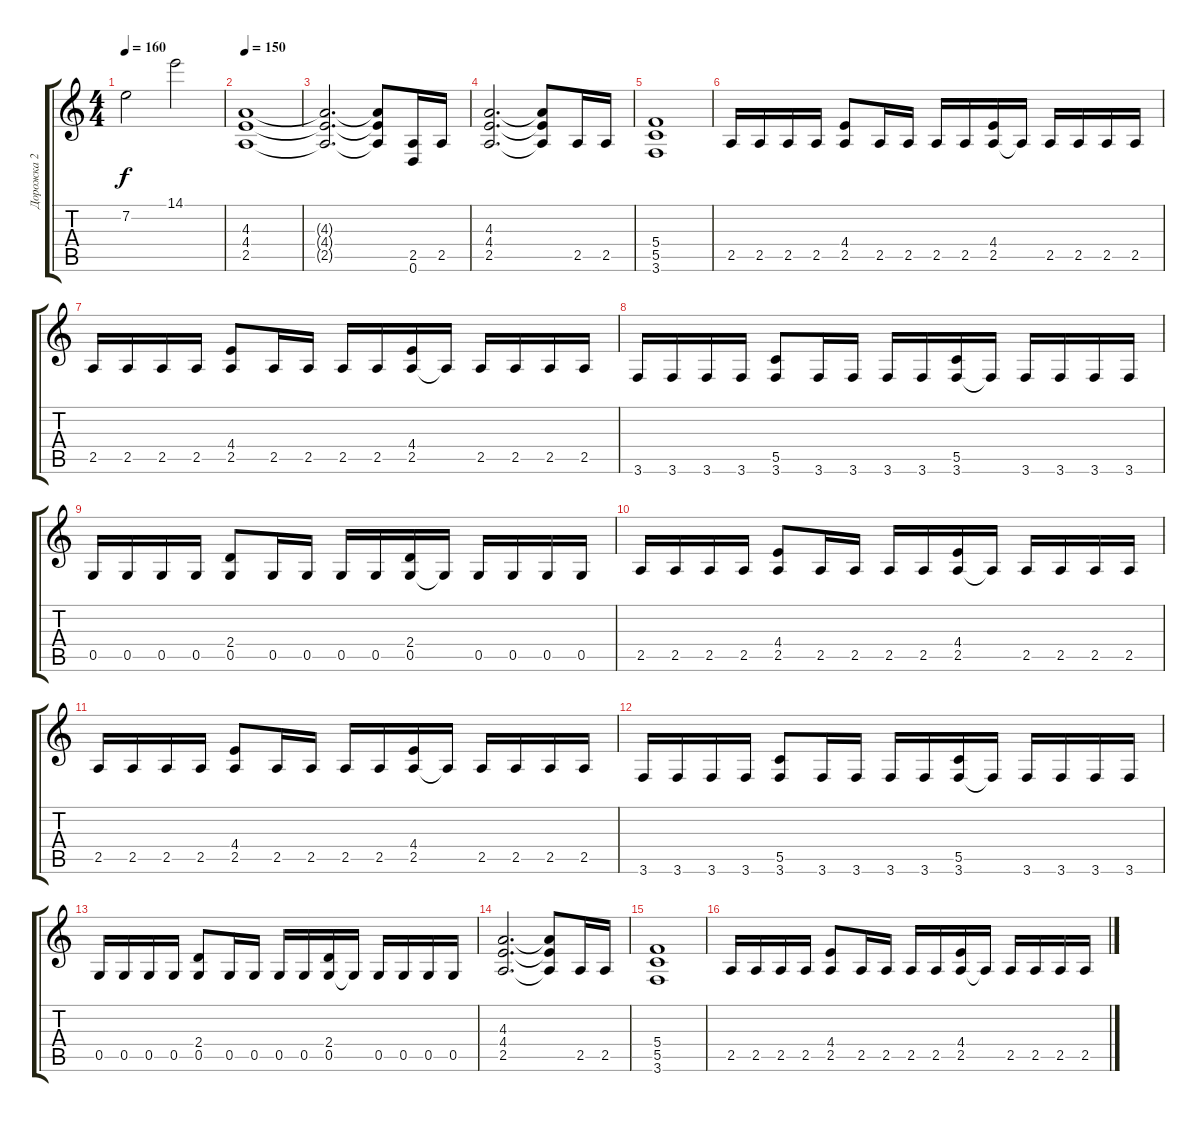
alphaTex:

\track ("Дорожка 2" "Дорожка 2") {instrument distortionguitar}
\staff {score tabs}
\tuning (D4 A3 F3 C3 G2 D2) {hide}
\ts (4 4)
\tempo 160
\clef g2
\ks c
7.2.2{dy f} 14.1.2 |
\tempo 150
(4.3 4.4 2.5).1 |
(4.3{t} 4.4{t} 2.5{t}).2{d} (4.3{t} 4.4{t} 2.5{t}).8 (2.5 0.6).16 2.5.16 |
(4.3 4.4 2.5).2{d} (4.3{t} 4.4{t} 2.5{t}).8 2.5.16 2.5.16 |
(5.4 5.5 3.6).1 |
2.5.16 2.5.16 2.5.16 2.5.16 (4.4 2.5).8 2.5.16 2.5.16 2.5.16 2.5.16 (4.4 2.5).16 2.5{t}.16 2.5.16 2.5.16 2.5.16 2.5.16 |
2.5.16 2.5.16 2.5.16 2.5.16 (4.4 2.5).8 2.5.16 2.5.16 2.5.16 2.5.16 (4.4 2.5).16 2.5{t}.16 2.5.16 2.5.16 2.5.16 2.5.16 |
3.6.16 3.6.16 3.6.16 3.6.16 (5.5 3.6).8 3.6.16 3.6.16 3.6.16 3.6.16 (5.5 3.6).16 3.6{t}.16 3.6.16 3.6.16 3.6.16 3.6.16 |
0.5.16 0.5.16 0.5.16 0.5.16 (2.4 0.5).8 0.5.16 0.5.16 0.5.16 0.5.16 (2.4 0.5).16 0.5{t}.16 0.5.16 0.5.16 0.5.16 0.5.16 |
2.5.16 2.5.16 2.5.16 2.5.16 (4.4 2.5).8 2.5.16 2.5.16 2.5.16 2.5.16 (4.4 2.5).16 2.5{t}.16 2.5.16 2.5.16 2.5.16 2.5.16 |
2.5.16 2.5.16 2.5.16 2.5.16 (4.4 2.5).8 2.5.16 2.5.16 2.5.16 2.5.16 (4.4 2.5).16 2.5{t}.16 2.5.16 2.5.16 2.5.16 2.5.16 |
3.6.16 3.6.16 3.6.16 3.6.16 (5.5 3.6).8 3.6.16 3.6.16 3.6.16 3.6.16 (5.5 3.6).16 3.6{t}.16 3.6.16 3.6.16 3.6.16 3.6.16 |
0.5.16 0.5.16 0.5.16 0.5.16 (2.4 0.5).8 0.5.16 0.5.16 0.5.16 0.5.16 (2.4 0.5).16 0.5{t}.16 0.5.16 0.5.16 0.5.16 0.5.16 |
(4.3 4.4 2.5).2{d} (4.3{t} 4.4{t} 2.5{t}).8 2.5.16 2.5.16 |
(5.4 5.5 3.6).1 |
2.5.16 2.5.16 2.5.16 2.5.16 (4.4 2.5).8 2.5.16 2.5.16 2.5.16 2.5.16 (4.4 2.5).16 2.5{t}.16 2.5.16 2.5.16 2.5.16 2.5.16
